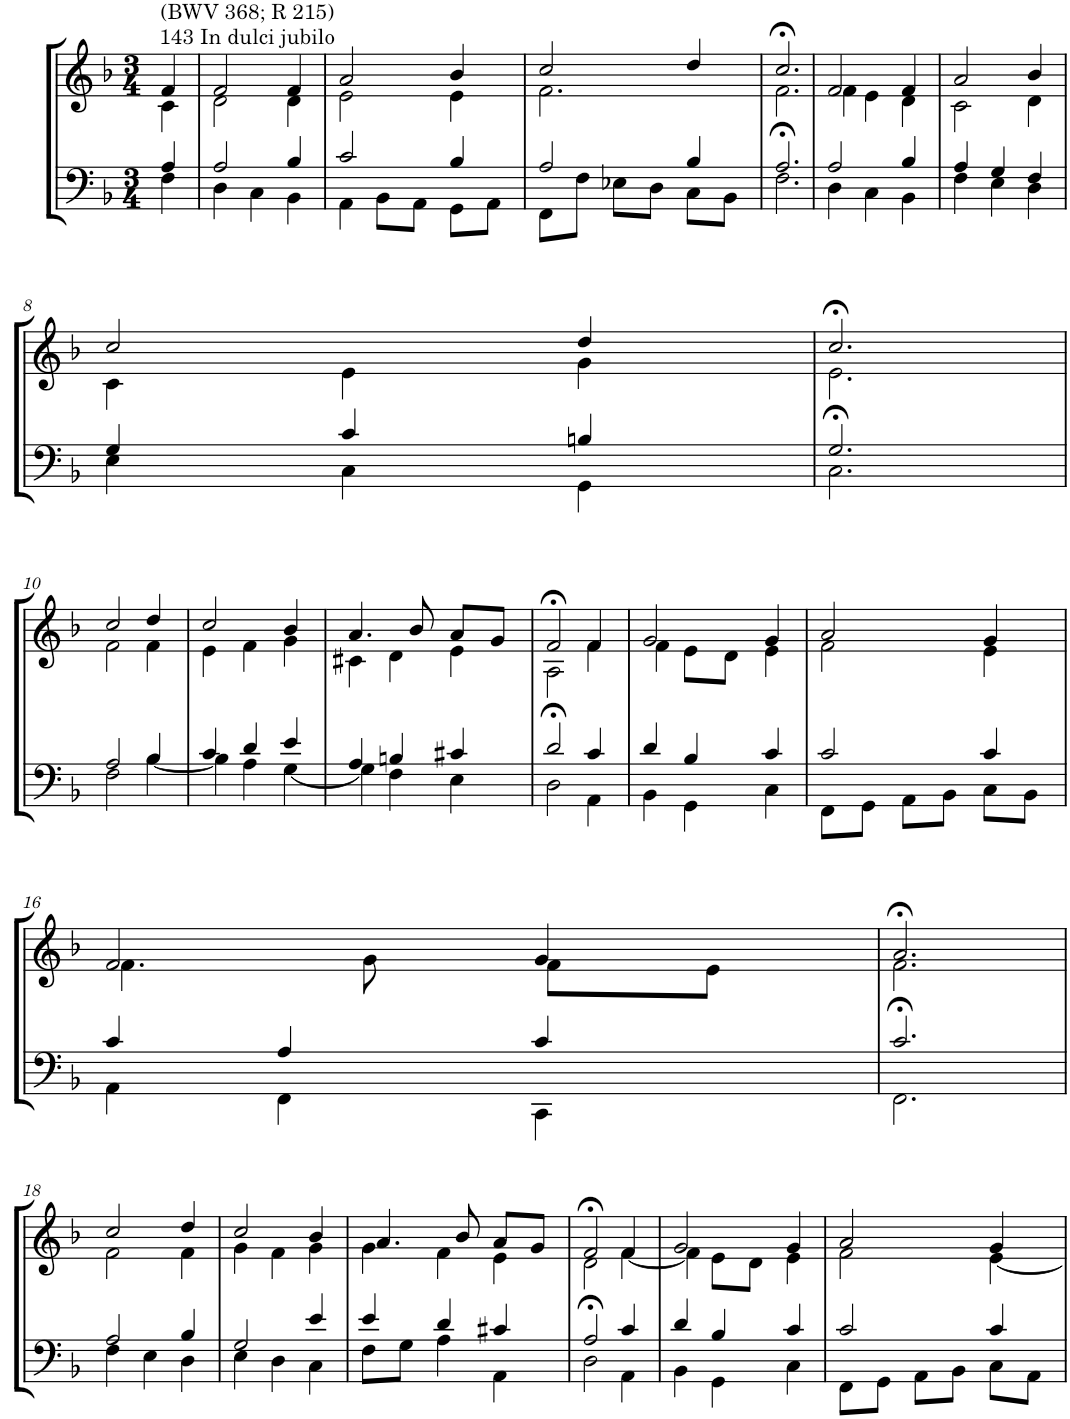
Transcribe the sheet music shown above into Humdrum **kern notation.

**kern	**kern
*part2	*part1
*staff2	*staff1
*I"Tenor/Baß	*I"Sopran/Alt
*clefF4	*clefG2
*k[b-]	*k[b-]
*M3/4	*M3/4
=1	=1
*^	*^
!	!	!LO:TX:a:t=143 In dulci jubilo	!
!	!	!LO:TX:a:t=(BWV 368; R 215)	!
4A/	4F\	4f/	4c\
=2	=2	=2	=2
2A/	4D\	2f/	2d\
.	4C\	.	.
4B-/	4BB-\	4f/	4d\
=3	=3	=3	=3
2c/	4AA\	2a/	2e\
.	8BB-\L	.	.
.	8AA\J	.	.
4B-/	8GG\L	4b-/	4e\
.	8AA\J	.	.
=4	=4	=4	=4
2A/	8FF\L	2cc/	2.f\
.	8F\J	.	.
.	8E-X\L	.	.
.	8D\J	.	.
4B-/	8C\L	4dd/	.
.	8BB-\J	.	.
=5	=5	=5	=5
2.A/	2.F>\	2.cc>/	2.f\
=6	=6	=6	=6
2A/	4D\	2f/	4f\
.	4C\	.	4e\
4B-/	4BB-\	4f/	4d\
=7	=7	=7	=7
4A/	4F\	2a/	2c\
4G/	4E\	.	.
4F/	4D\	4b-/	4d\
!!LO:LB:g=z	!!
=8	=8	=8	=8
4G/	4E\	2cc/	4c\
4c/	4C\	.	4e\
4Bn/	4GG\	4dd/	4g\
=9	=9	=9	=9
2.G/	2.C>\	2.cc>/	2.e\
!!LO:LB:g=z	!!
=10	=10	=10	=10
2A/	2F\	2cc/	2f\
4B-/	[4B-\	4dd/	4f\
=11	=11	=11	=11
4c/	4B-\]	2cc/	4e\
4d/	4A\	.	4f\
4e/	[4G\	4b-/	4g\
=12	=12	=12	=12
4A/	4G\]	4.a/	4c#X\
4Bn/	4F\	.	4d\
.	.	8b-/	.
4c#X/	4E\	8a/L	4e\
.	.	8g/J	.
=13	=13	=13	=13
2d/	2D>\	2f>/	2A\
4c/	4AA\	4f/	4f\
=14	=14	=14	=14
4d/	4BB-\	2g/	4f\
4B-/	4GG\	.	8e\L
.	.	.	8d\J
4c/	4C\	4g/	4e\
=15	=15	=15	=15
2c/	8FF\L	2a/	2f\
.	8GG\J	.	.
.	8AA\L	.	.
.	8BB-\J	.	.
4c/	8C\L	4g/	4e\
.	8BB-\J	.	.
!!LO:LB:g=z	!!
=16	=16	=16	=16
4c/	4AA\	2f/	4.f\
4A/	4FF\	.	.
.	.	.	8g\
4c/	4CC\	4g/	8f\L
.	.	.	8e\J
=17	=17	=17	=17
2.c/	2.FF>\	2.a>/	2.f\
!!LO:LB:g=z	!!
=18	=18	=18	=18
2A/	4F\	2cc/	2f\
.	4E\	.	.
4B-/	4D\	4dd/	4f\
=19	=19	=19	=19
2G/	4E\	2cc/	4g\
.	4D\	.	4f\
4e/	4C\	4b-/	4g\
=20	=20	=20	=20
4e/	8F\L	4.a/	4g\
.	8G\J	.	.
4d/	4A\	.	4f\
.	.	8b-/	.
4c#X/	4AA\	8a/L	4e\
.	.	8g/J	.
=21	=21	=21	=21
2A/	2D>\	2f>/	2d\
4c/	4AA\	4f/	[4f\
=22	=22	=22	=22
4d/	4BB-\	2g/	4f\]
4B-/	4GG\	.	8e\L
.	.	.	8d\J
4c/	4C\	4g/	4e\
=23	=23	=23	=23
2c/	8FF\L	2a/	2f\
.	8GG\J	.	.
.	8AA\L	.	.
.	8BB-\J	.	.
4c/	8C\L	4g/	[4e\
.	8AA\J	.	.
*v	*v	*	*
*	*v	*v
=	=
*-	*-
